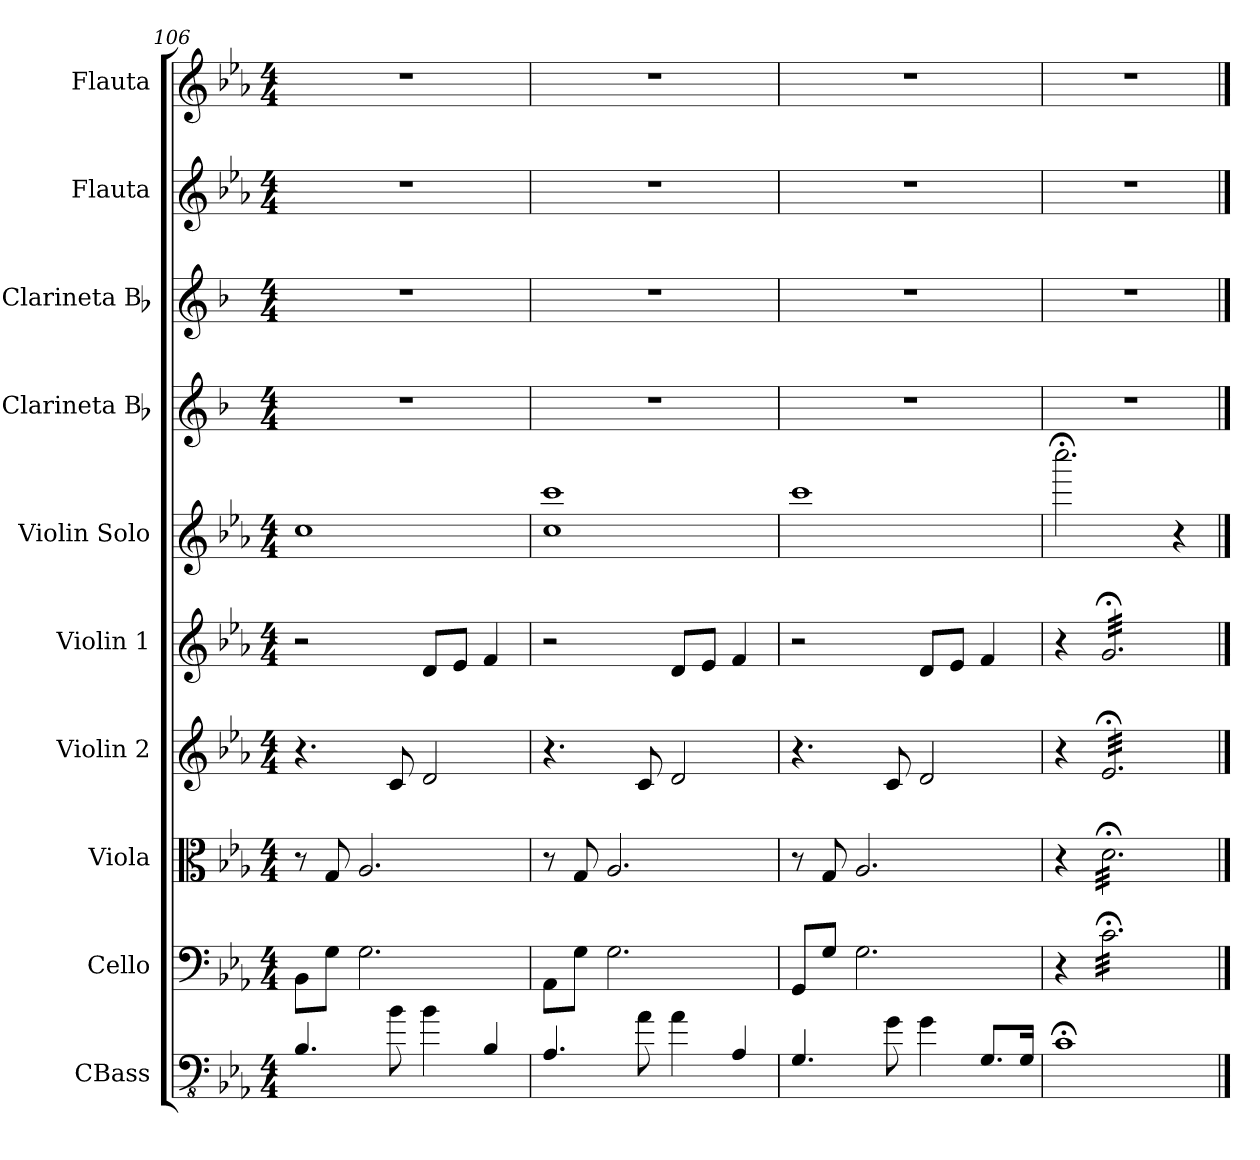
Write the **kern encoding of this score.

**kern	**kern	**kern	**kern	**kern	**kern	**kern	**kern	**kern	**kern
*part10	*part9	*part8	*part7	*part6	*part5	*part4	*part3	*part2	*part1
*staff10	*staff9	*staff8	*staff7	*staff6	*staff5	*staff4	*staff3	*staff2	*staff1
*I"CBass	*I"Cello	*I"Viola	*I"Violin 2	*I"Violin 1	*I"Violin Solo	*I"Clarineta Bb	*I"Clarineta Bb	*I"Flauta	*I"Flauta
*I'Cb	*	*I'Vla	*I'V 2	*I'V1	*I'V Solo	*I'Cl. Bb	*I'Cl. Bb	*I'Fl.	*I'Fl.
*clefFv4	*clefF4	*clefC3	*clefG2	*clefG2	*clefG2	*clefG2	*clefG2	*clefG2	*clefG2
*ITrd7c12	*	*	*	*	*	*ITrd1c2	*ITrd1c2	*	*
*k[b-e-a-]	*k[b-e-a-]	*k[b-e-a-]	*k[b-e-a-]	*k[b-e-a-]	*k[b-e-a-]	*k[b-e-a-]	*k[b-e-a-]	*k[b-e-a-]	*k[b-e-a-]
*M4/4	*M4/4	*M4/4	*M4/4	*M4/4	*M4/4	*M4/4	*M4/4	*M4/4	*M4/4
=106	=106	=106	=106	=106	=106	=106	=106	=106	=106
4.BBB-/	8BB-\L	8r	4.r	2r	1cc	1r	1r	1r	1r
.	8G\J	8G/	.	.	.	.	.	.	.
.	2.G\	2.A-/	.	.	.	.	.	.	.
8BB-\	.	.	8c/	.	.	.	.	.	.
4BB-\	.	.	2d/	8d/L	.	.	.	.	.
.	.	.	.	8e-/J	.	.	.	.	.
4BBB-/	.	.	.	4f/	.	.	.	.	.
=107	=107	=107	=107	=107	=107	=107	=107	=107	=107
4.AAA-/	8AA-\L	8r	4.r	2r	1cc 1ccc	1r	1r	1r	1r
.	8G\J	8G/	.	.	.	.	.	.	.
.	2.G\	2.A-/	.	.	.	.	.	.	.
8AA-\	.	.	8c/	.	.	.	.	.	.
4AA-\	.	.	2d/	8d/L	.	.	.	.	.
.	.	.	.	8e-/J	.	.	.	.	.
4AAA-/	.	.	.	4f/	.	.	.	.	.
=108	=108	=108	=108	=108	=108	=108	=108	=108	=108
4.GGG/	8GG/L	8r	4.r	2r	1ccc	1r	1r	1r	1r
.	8G/J	8G/	.	.	.	.	.	.	.
.	2.G\	2.A-/	.	.	.	.	.	.	.
8GG\	.	.	8c/	.	.	.	.	.	.
4GG\	.	.	2d/	8d/L	.	.	.	.	.
.	.	.	.	8e-/J	.	.	.	.	.
8.GGG/L	.	.	.	4f/	.	.	.	.	.
16GGG/Jk	.	.	.	.	.	.	.	.	.
=109	=109	=109	=109	=109	=109	=109	=109	=109	=109
1CC;<	4r	4r	4r	4r	2.cccc;<\	1r	1r	1r	1r
*	*tremolo	*	*	*	*	*	*	*	*
*	*	*tremolo	*	*	*	*	*	*	*
*	*	*	*tremolo	*	*	*	*	*	*
*	*	*	*	*tremolo	*	*	*	*	*
.	32c;<\LLL	32d;<\LLL	32e-;</LLL	32g;</LLL	.	.	.	.	.
.	32c;<\	32d;<\	32e-;</	32g;</	.	.	.	.	.
.	32c;<\	32d;<\	32e-;</	32g;</	.	.	.	.	.
.	32c;<\	32d;<\	32e-;</	32g;</	.	.	.	.	.
.	32c;<\	32d;<\	32e-;</	32g;</	.	.	.	.	.
.	32c;<\	32d;<\	32e-;</	32g;</	.	.	.	.	.
.	32c;<\	32d;<\	32e-;</	32g;</	.	.	.	.	.
.	32c;<\	32d;<\	32e-;</	32g;</	.	.	.	.	.
.	32c;<\	32d;<\	32e-;</	32g;</	.	.	.	.	.
.	32c;<\	32d;<\	32e-;</	32g;</	.	.	.	.	.
.	32c;<\	32d;<\	32e-;</	32g;</	.	.	.	.	.
.	32c;<\	32d;<\	32e-;</	32g;</	.	.	.	.	.
.	32c;<\	32d;<\	32e-;</	32g;</	.	.	.	.	.
.	32c;<\	32d;<\	32e-;</	32g;</	.	.	.	.	.
.	32c;<\	32d;<\	32e-;</	32g;</	.	.	.	.	.
.	32c;<\	32d;<\	32e-;</	32g;</	.	.	.	.	.
.	32c;<\	32d;<\	32e-;</	32g;</	4r	.	.	.	.
.	32c;<\	32d;<\	32e-;</	32g;</	.	.	.	.	.
.	32c;<\	32d;<\	32e-;</	32g;</	.	.	.	.	.
.	32c;<\	32d;<\	32e-;</	32g;</	.	.	.	.	.
.	32c;<\	32d;<\	32e-;</	32g;</	.	.	.	.	.
.	32c;<\	32d;<\	32e-;</	32g;</	.	.	.	.	.
.	32c;<\	32d;<\	32e-;</	32g;</	.	.	.	.	.
.	32c;<\JJJ	32d;<\JJJ	32e-;</JJJ	32g;</JJJ	.	.	.	.	.
*	*	*	*	*Xtremolo	*	*	*	*	*
*	*	*	*Xtremolo	*	*	*	*	*	*
*	*	*Xtremolo	*	*	*	*	*	*	*
*	*Xtremolo	*	*	*	*	*	*	*	*
==	==	==	==	==	==	==	==	==	==
*-	*-	*-	*-	*-	*-	*-	*-	*-	*-
